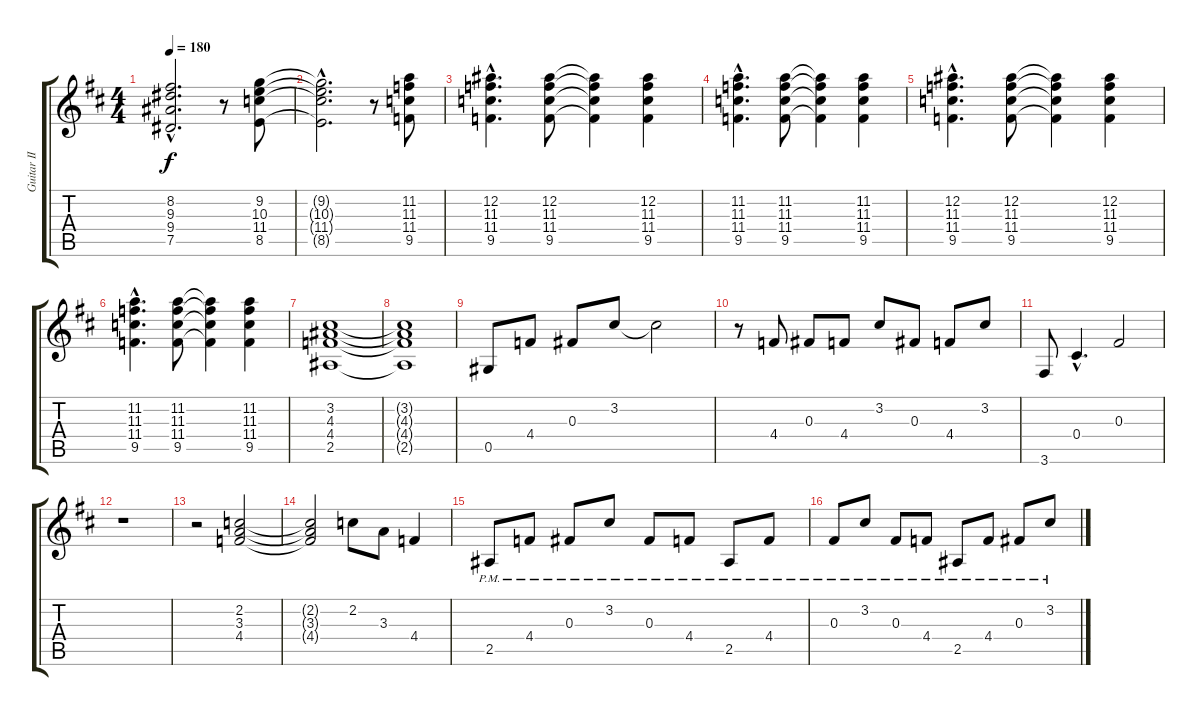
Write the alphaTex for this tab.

\track ("Guitar II" "Guitar II") {instrument distortionguitar}
\staff {score tabs}
\tuning (Eb4 Bb3 Gb3 Db3 Ab2 Eb2) {hide}
\ts (4 4)
\tempo 180
\clef g2
\ks bminor
(8.2{hac t} 9.3{hac t} 9.4{hac t} 7.5{hac t}).2{d dy f} r.8 (9.2 10.3 11.4 8.5).8 |
(9.2{hac t} 10.3{hac t} 11.4{hac t} 8.5{hac t}).2{d} r.8 (11.2 11.3 11.4 9.5).8 |
(12.2{hac} 11.3{hac} 11.4{hac} 9.5{hac}).4{d} (12.2 11.3 11.4 9.5).8 (12.2{t} 11.3{t} 11.4{t} 9.5{t}).4 (12.2 11.3 11.4 9.5).4 |
(11.2{hac} 11.3{hac} 11.4{hac} 9.5{hac}).4{d} (11.2 11.3 11.4 9.5).8 (11.2{t} 11.3{t} 11.4{t} 9.5{t}).4 (11.2 11.3 11.4 9.5).4 |
(12.2{hac} 11.3{hac} 11.4{hac} 9.5{hac}).4{d} (12.2 11.3 11.4 9.5).8 (12.2{t} 11.3{t} 11.4{t} 9.5{t}).4 (12.2 11.3 11.4 9.5).4 |
(11.2{hac} 11.3{hac} 11.4{hac} 9.5{hac}).4{d} (11.2 11.3 11.4 9.5).8 (11.2{t} 11.3{t} 11.4{t} 9.5{t}).4 (11.2 11.3 11.4 9.5).4 |
(3.2 4.3 4.4 2.5).1 |
(3.2{t} 4.3{t} 4.4{t} 2.5{t}).1 |
0.5.8 4.4.8 0.3.8 3.2.8 3.2{t}.2 |
r.8 4.4.8 0.3.8 4.4.8 3.2.8 0.3.8 4.4.8 3.2.8 |
3.6.8 0.4{hac}.4{d} 0.3.2 |
r.1 |
r.2 (2.2 3.3 4.4).2 |
(2.2{t} 3.3{t} 4.4{t}).2 2.2.8 3.3.8 4.4.4 |
2.5{pm}.8 4.4{pm}.8 0.3{pm}.8 3.2{pm}.8 0.3{pm}.8 4.4{pm}.8 2.5{pm}.8 4.4{pm}.8 |
0.3{pm}.8 3.2{pm}.8 0.3{pm}.8 4.4{pm}.8 2.5{pm}.8 4.4{pm}.8 0.3{pm}.8 3.2{pm}.8
